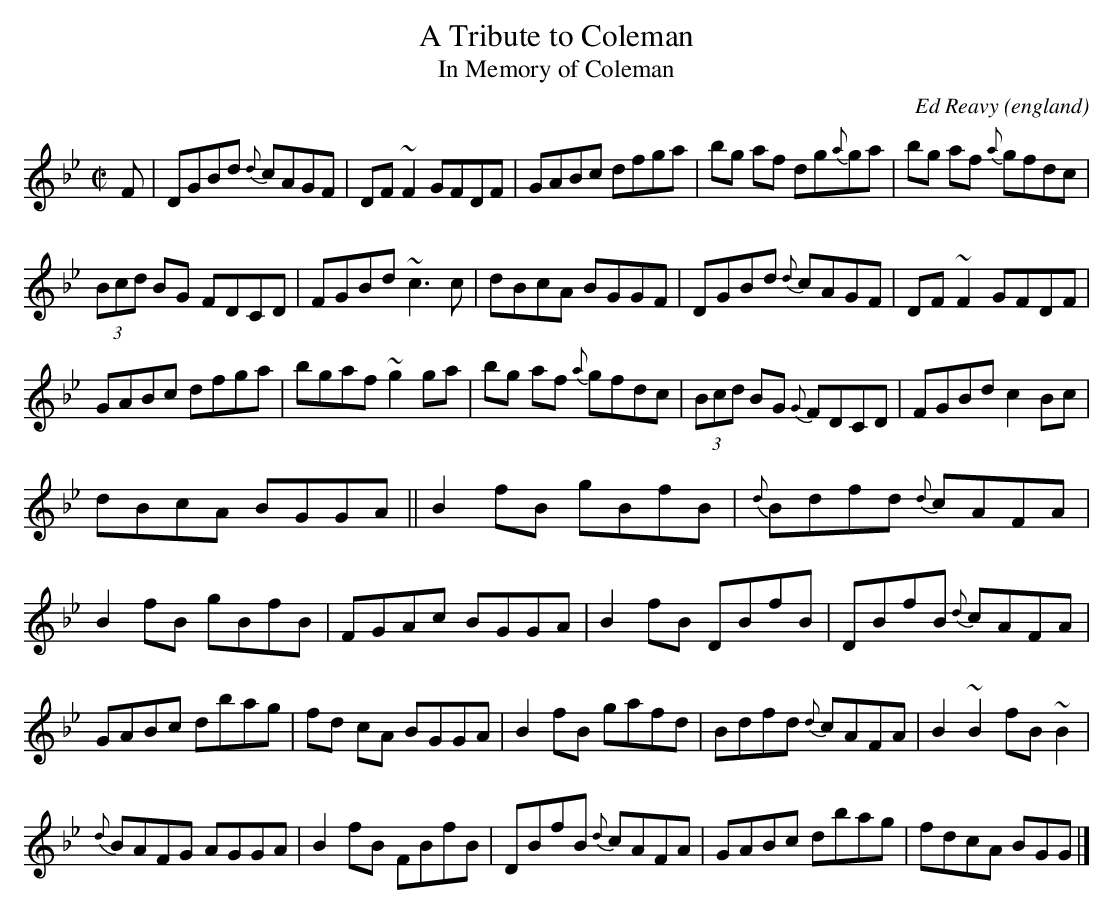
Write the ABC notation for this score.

X:1
T:Tribute to Coleman, A
T:In Memory of Coleman
O:england
C:Ed Reavy
M:C|
K:Gm
E:10
\medskip
F|DGBd {d}cAGF|DF ~F2 GFDF|GABc dfga|\
bg af dg{a}ga|bg af {a}gfdc|
E:12
(3Bcd BG FDCD|FGBd ~c3 c|dBcA BGGF|\
DGBd {d}cAGF|DF ~F2 GFDF|
E:11
GABc dfga|bgaf ~g2 ga|bg af {a}gfdc|\
(3Bcd BG {G}FDCD|FGBd c2Bc|
E:10
dBcA BGGA||B2 fB gBfB|{d}Bdfd {d}cAFA|\
B2 fB gBfB|FGAc BGGA|B2 fB DBfB|\
DBfB {d}cAFA|GABc dbag|fd cA BGGA|\
B2 fB gafd|Bdfd {d}cAFA|\
B2 ~B2 fB ~B2|
E:11
{d}BAFG AGGA|B2 fB FBfB|\
DBfB {d}cAFA|GABc dbag|fdcA BGG|]
\bigskip
